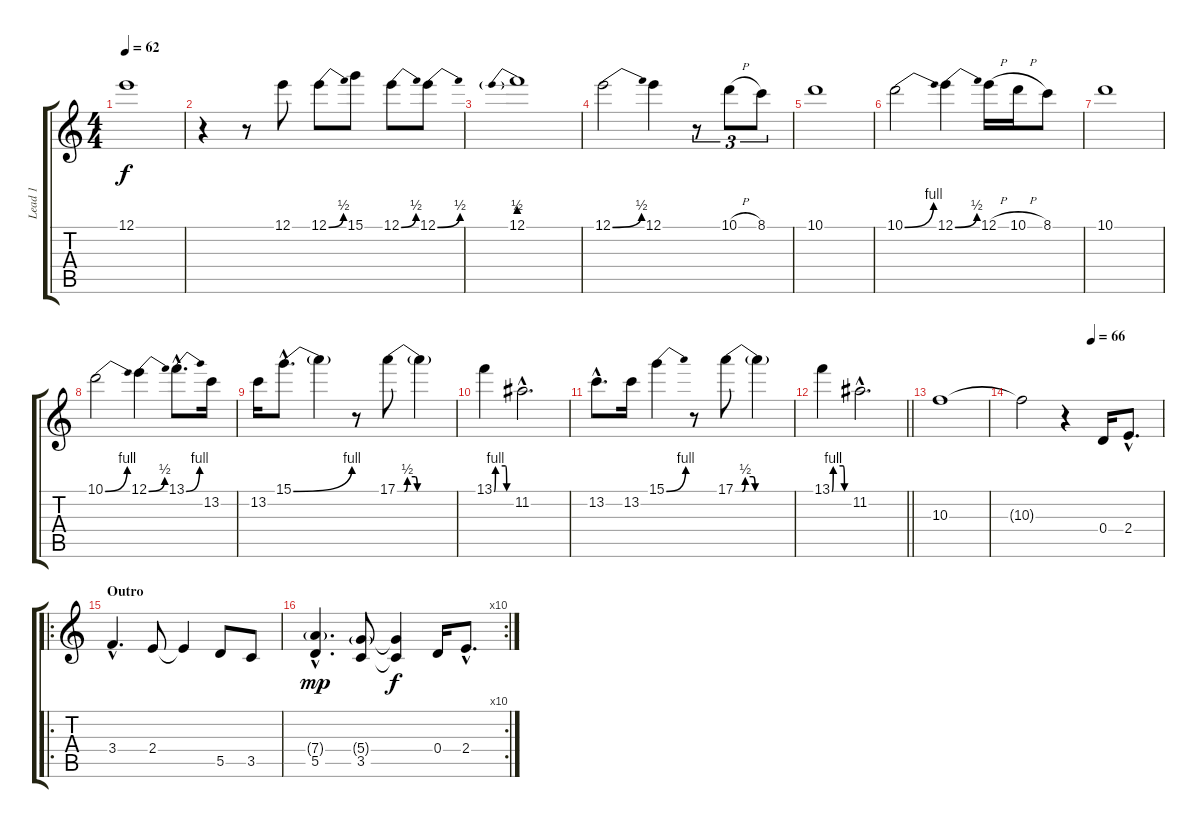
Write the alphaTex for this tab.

\track ("Lead 1" "Lead 1") {instrument distortionguitar}
\staff {score tabs}
\tuning (E4 B3 G3 D3 A2 D2) {hide}
\ts (4 4)
\tempo 62
\clef g2
\ks c
12.1.1{dy f} |
r.4 r.8 12.1.8 12.1{be (bend 0 0 60 2)}.8 15.1.8 12.1{be (bend 0 0 60 2)}.8 12.1{be (bend 0 0 60 2)}.8 |
12.1{be (prebend 0 2 60 2)}.1 |
12.1{be (bend 0 0 60 2)}.2 12.1.4 r.8{tu (3 2)} 10.1{h}.8{tu (3 2)} 8.1.8{tu (3 2)} |
10.1.1 |
10.1{be (bend 0 0 60 4)}.2 12.1{be (bend 0 0 60 2)}.4 12.1{h}.16 10.1{h}.16 8.1.8 |
10.1.1 |
10.1{be (bend 0 0 60 4)}.2 12.1{be (bend 0 0 60 2)}.4 13.1{be (bend 0 0 60 4) hac}.8{d} 13.2.16 |
13.2.16 15.1{be (bend 0 0 60 4) hac}.8{d} 15.1{t}.4 r.8 17.1{be (custom 0 0 7 0 10 2 18 2 20 0 60 0)}.8 17.1{t}.4 |
13.1{be (custom 0 0 5 4 40 4 45 0 60 0)}.4 11.2{hac}.2{d} |
13.2{hac}.8{d} 13.2.16 15.1{be (bend 0 0 60 4)}.4 r.8 17.1{be (custom 0 0 7 0 10 2 18 2 20 0 60 0)}.8 17.1{t}.4 |
\barLineRight lightlight
13.1{be (custom 0 0 5 4 40 4 45 0 60 0)}.4 11.2{hac}.2{d} |
10.3.1 |
\tempo (66 0.5)
10.3{t}.2 r.4 0.4.16 2.4{hac}.8{d} |
\ro
\section ("" "Outro")
3.4{hac}.4{d} 2.4.8 2.4{t}.4 5.5.8 3.5.8 |
\rc 10
(7.4{g hac} 5.5{hac}).4{d dy mp} (5.4{g} 3.5).8 (5.4{t} 3.5{t}).4{dy f} 0.4.16 2.4{hac}.8{d}
